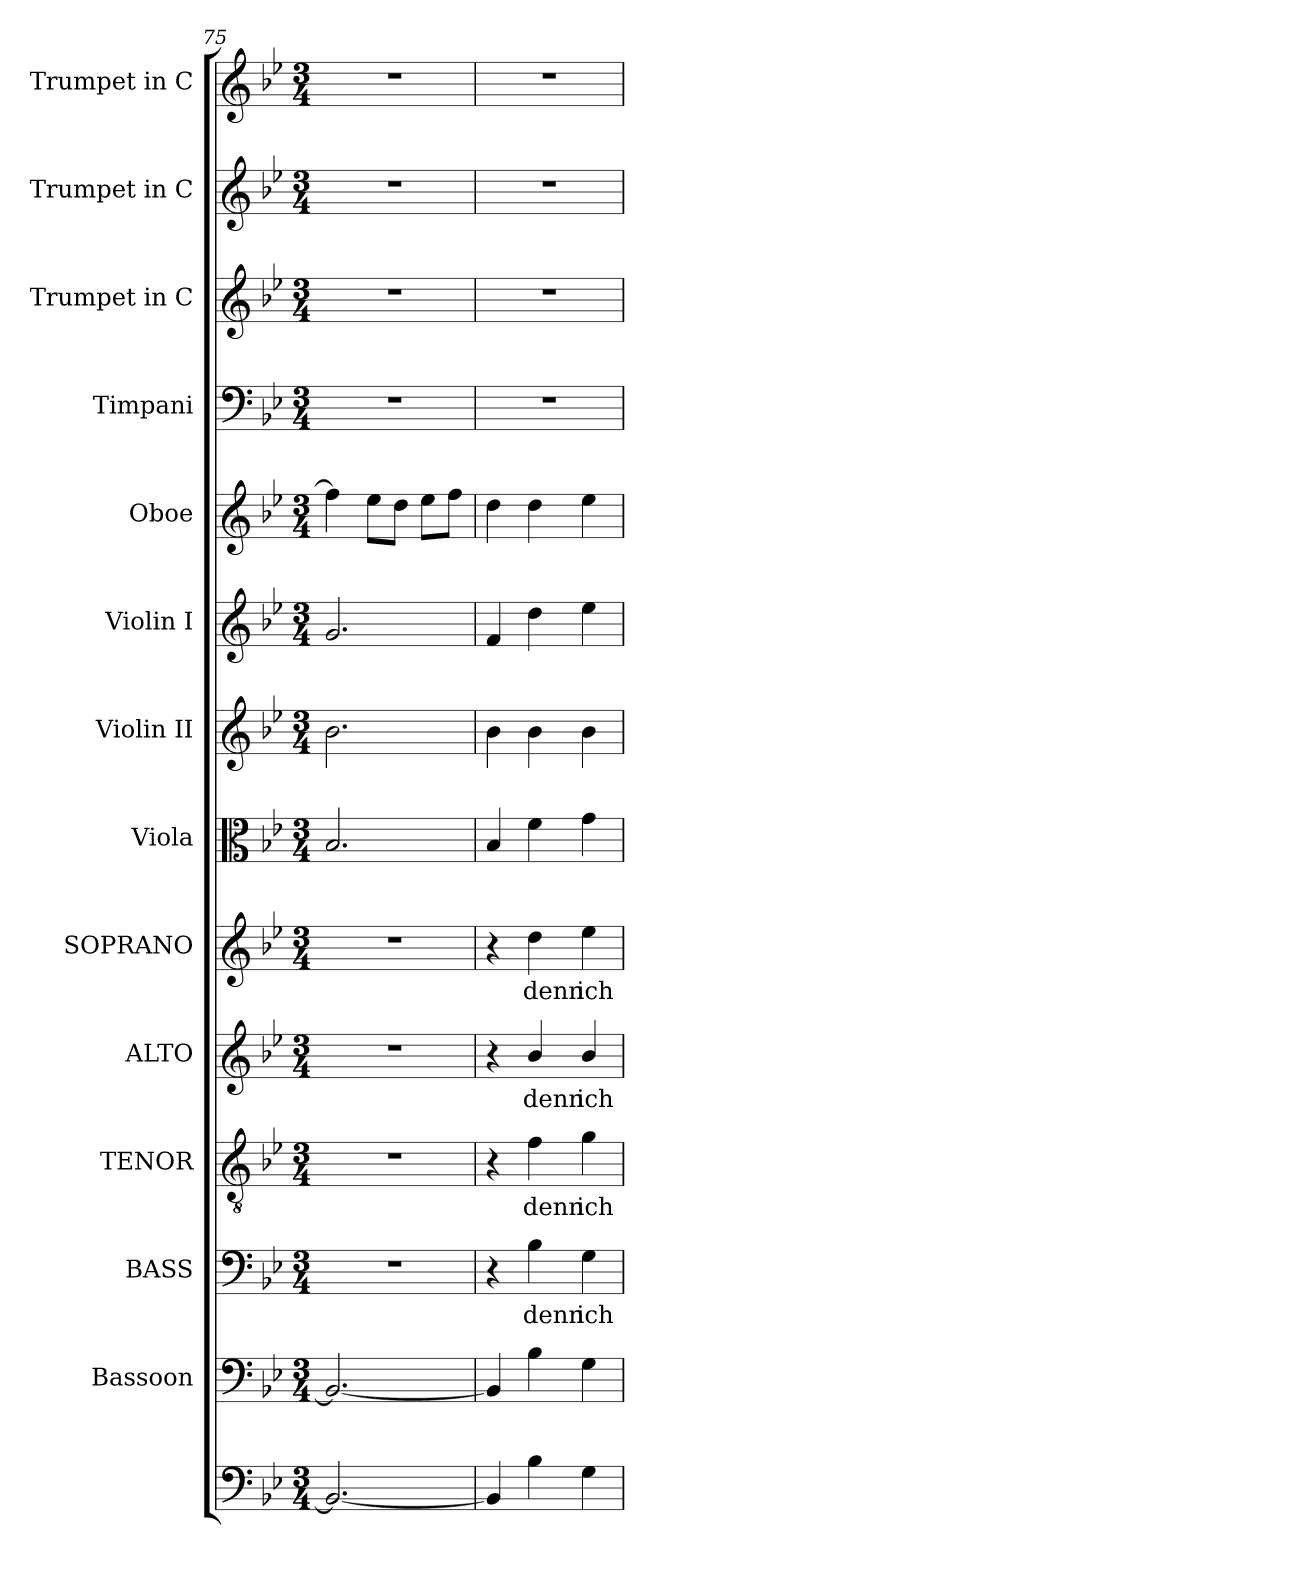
**kern	**kern	**kern	**text	**kern	**text	**kern	**text	**kern	**text	**kern	**kern	**kern	**kern	**kern	**kern	**kern	**kern
*part14	*part13	*part12	*part12	*part11	*part11	*part10	*part10	*part9	*part9	*part8	*part7	*part6	*part5	*part4	*part3	*part2	*part1
*staff14	*staff13	*staff12	*staff12	*staff11	*staff11	*staff10	*staff10	*staff9	*staff9	*staff8	*staff7	*staff6	*staff5	*staff4	*staff3	*staff2	*staff1
*	*I"Bassoon	*I"BASS	*	*I"TENOR	*	*I"ALTO	*	*I"SOPRANO	*	*I"Viola	*I"Violin II	*I"Violin I	*I"Oboe	*I"Timpani	*I"Trumpet in C	*I"Trumpet in C	*I"Trumpet in C
*	*	*	*	*	*	*I'Alto	*	*I'Soprano	*	*I'Viola	*I'Violin II	*I'Violin I	*I'Oboe	*I'Timp.	*	*	*
!!LO:PB:g=z
*clefF4	*clefF4	*clefF4	*	*clefGv2	*	*clefG2	*	*clefG2	*	*clefC3	*clefG2	*clefG2	*clefG2	*clefF4	*clefG2	*clefG2	*clefG2
*	*	*	*	*ITrd7c12	*	*	*	*	*	*	*	*	*	*	*	*	*
*k[b-e-]	*k[b-e-]	*k[b-e-]	*	*k[b-e-]	*	*k[b-e-]	*	*k[b-e-]	*	*k[b-e-]	*k[b-e-]	*k[b-e-]	*k[b-e-]	*k[b-e-]	*k[b-e-]	*k[b-e-]	*k[b-e-]
*B-:	*B-:	*B-:	*	*B-:	*	*B-:	*	*B-:	*	*B-:	*B-:	*B-:	*B-:	*B-:	*B-:	*B-:	*B-:
*M3/4	*M3/4	*M3/4	*	*M3/4	*	*M3/4	*	*M3/4	*	*M3/4	*M3/4	*M3/4	*M3/4	*M3/4	*M3/4	*M3/4	*M3/4
=75	=75	=75	=75	=75	=75	=75	=75	=75	=75	=75	=75	=75	=75	=75	=75	=75	=75
!	!	!LO:N:vis=1	!	!LO:N:vis=1	!	!LO:N:vis=1	!	!LO:N:vis=1	!	!	!	!	!	!LO:N:vis=1	!LO:N:vis=1	!LO:N:vis=1	!LO:N:vis=1
2.BB-i/_	2.BB-i/_	2.r	.	2.r	.	2.r	.	2.r	.	2.B-i/	2.b-i\	2.gi/	4ffi\]	2.r	2.r	2.r	2.r
.	.	.	.	.	.	.	.	.	.	.	.	.	8ee-i\L	.	.	.	.
.	.	.	.	.	.	.	.	.	.	.	.	.	8ddi\J	.	.	.	.
.	.	.	.	.	.	.	.	.	.	.	.	.	8ee-i\L	.	.	.	.
.	.	.	.	.	.	.	.	.	.	.	.	.	8ffi\J	.	.	.	.
=76	=76	=76	=76	=76	=76	=76	=76	=76	=76	=76	=76	=76	=76	=76	=76	=76	=76
!	!	!	!	!	!	!	!	!	!	!	!	!	!	!LO:N:vis=1	!LO:N:vis=1	!LO:N:vis=1	!LO:N:vis=1
4BB-i/]	4BB-i/]	4r	.	4r	.	4r	.	4r	.	4B-i/	4b-i\	4fi/	4ddi\	2.r	2.r	2.r	2.r
!	!	!	!LO:LY:b:color=#000000	!	!	!	!	!	!	!	!	!	!	!	!	!	!
!	!	!	!	!	!LO:LY:b:color=#000000	!	!	!	!	!	!	!	!	!	!	!	!
!	!	!	!	!	!	!	!LO:LY:b:color=#000000	!	!	!	!	!	!	!	!	!	!
!	!	!	!	!	!	!	!	!	!LO:LY:b:color=#000000	!	!	!	!	!	!	!	!
4B-i\	4B-i\	4B-i\	denn	4Fi\	denn	4b-i/	denn	4ddi\	denn	4fi\	4b-i\	4ddi\	4ddi\	.	.	.	.
!	!	!	!LO:LY:b:color=#000000	!	!	!	!	!	!	!	!	!	!	!	!	!	!
!	!	!	!	!	!LO:LY:b:color=#000000	!	!	!	!	!	!	!	!	!	!	!	!
!	!	!	!	!	!	!	!LO:LY:b:color=#000000	!	!	!	!	!	!	!	!	!	!
!	!	!	!	!	!	!	!	!	!LO:LY:b:color=#000000	!	!	!	!	!	!	!	!
4Gi\	4Gi\	4Gi\	ich	4Gi\	ich	4b-i/	ich	4ee-i\	ich	4gi\	4b-i\	4ee-i\	4ee-i\	.	.	.	.
=	=	=	=	=	=	=	=	=	=	=	=	=	=	=	=	=	=
*-	*-	*-	*-	*-	*-	*-	*-	*-	*-	*-	*-	*-	*-	*-	*-	*-	*-
